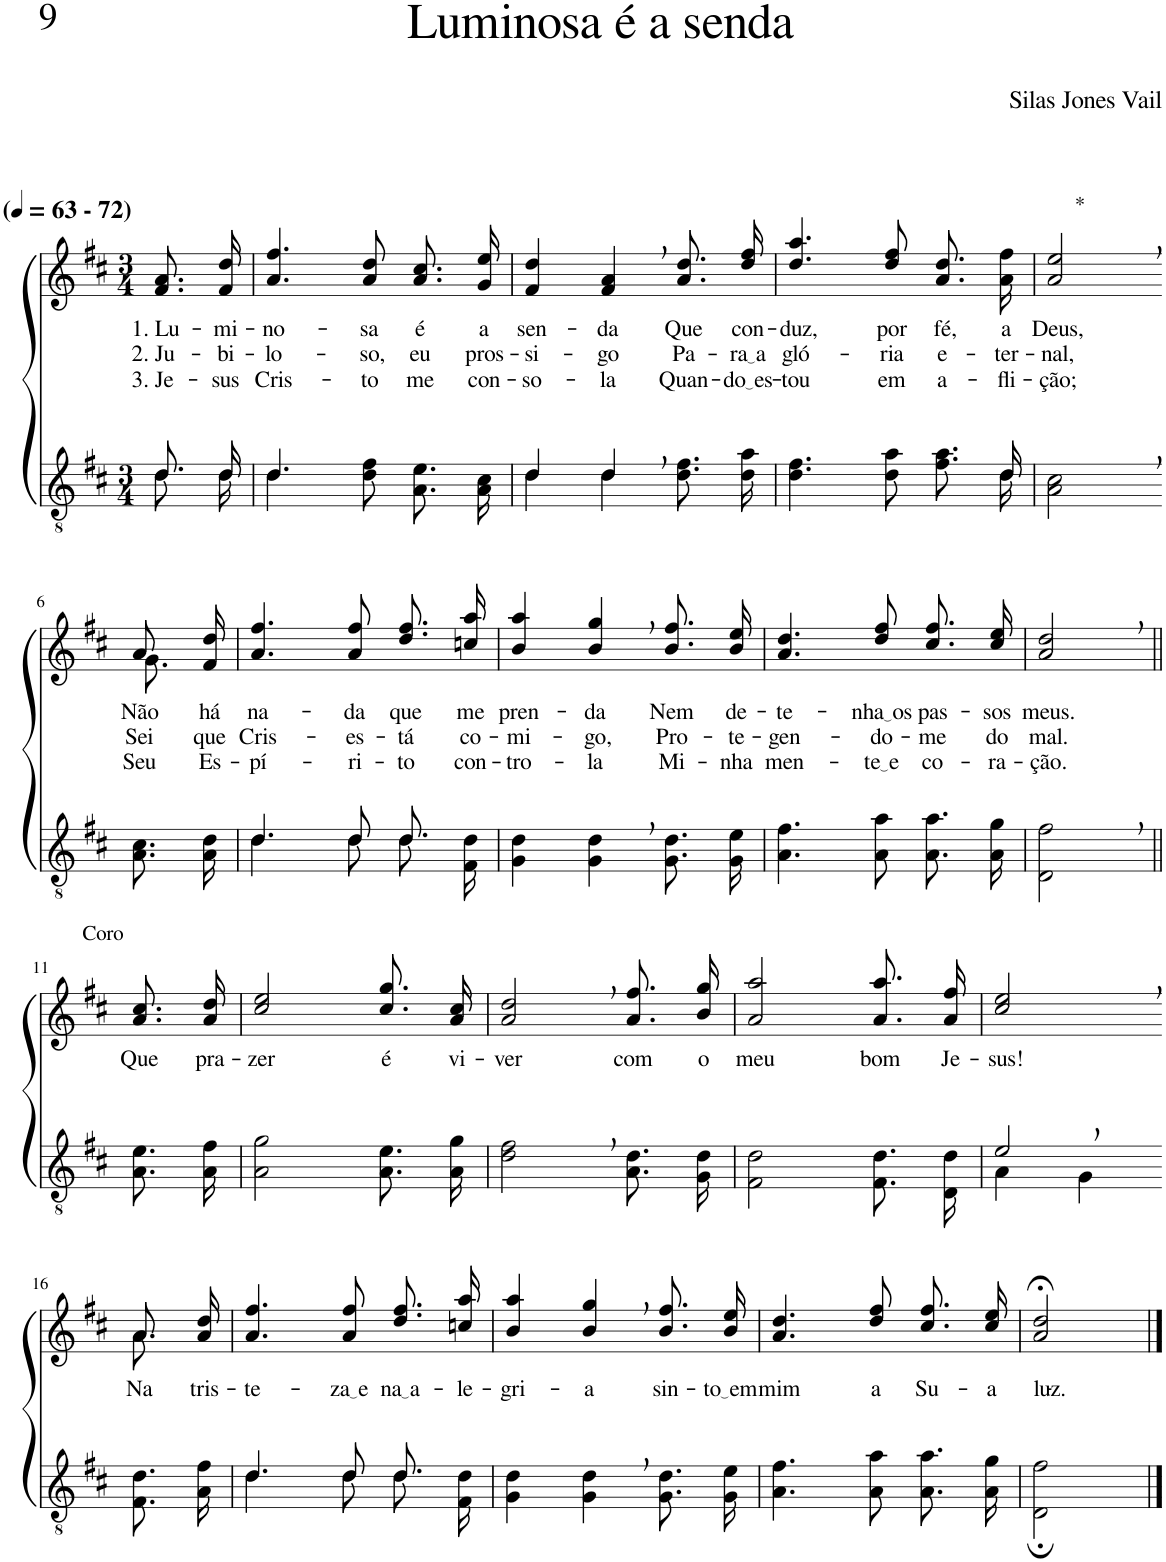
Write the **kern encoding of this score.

**kern	**kern	**text	**text	**text
*part2	*part1	*part1	*part1	*part1
*staff2	*staff1	*staff1	*staff1	*staff1
*I"Parte III e IV	*I"Parte I e II	*	*	*
*clefGv2	*clefG2	*	*	*
*Trd4c7	*Trd4c7	*	*	*
*k[f#c#]	*k[f#c#]	*	*	*
*M3/4	*M3/4	*	*	*
*MM63	*MM63	*	*	*
=1	=1	=1	=1	=1
*^	*	*	*	*
!	!	!LO:TX:a:B:t=(	!	!	!
!	!	!LO:TX:a:B:t=- 72)	!	!	!
!	!	!	!LO:LY:b	!LO:LY:b	!LO:LY:b
8.d/L	8.d\L	8.f#/ 8.a/L	1. Lu-	2. Ju-	3. Je-
!	!	!	!LO:LY:b	!LO:LY:b	!LO:LY:b
16d/Jk	16d\Jk	16f#/ 16dd/Jk	-mi-	-bi-	-sus
=2	=2	=2	=2	=2	=2
!	!	!	!LO:LY:b	!LO:LY:b	!LO:LY:b
4.d/	4.d\	4.a/ 4.ff#/	-no-	-lo-	Cris-
!	!	!	!LO:LY:b	!LO:LY:b	!LO:LY:b
4.ryy	8d\ 8f#\	8a/ 8dd/	-sa	-so,	-to
!	!	!	!LO:LY:b	!LO:LY:b	!LO:LY:b
.	8.A\ 8.e\L	8.a\ 8.cc#\L	é	eu	me
!	!	!	!LO:LY:b	!LO:LY:b	!LO:LY:b
.	16A\ 16c#\Jk	16g\ 16ee\Jk	a	pros-	con-
=3	=3	=3	=3	=3	=3
!	!	!	!LO:LY:b	!LO:LY:b	!LO:LY:b
4d\	4d/	4f#/ 4dd/	sen-	-si-	-so-
!	!	!	!LO:LY:b	!LO:LY:b	!LO:LY:b
4d,\	4d/	4f#/, 4a/,	-da	-go	-la
!	!	!	!LO:LY:b	!LO:LY:b	!LO:LY:b
8.d\ 8.f#\L	4ryy	8.a\ 8.dd\L	Que	Pa-	Quan-
!	!	!	!LO:LY:b	!LO:LY:b	!LO:LY:b
16d\ 16a\Jk	.	16dd\ 16ff#\Jk	con-	ra a	do es
=4	=4	=4	=4	=4	=4
!	!	!	!LO:LY:b	!LO:LY:b	!LO:LY:b
4.d\ 4.f#\	8.ryy	4.dd/ 4.aa/	-duz,	gló-	-tou
!	!	!	!LO:LY:b	!LO:LY:b	!LO:LY:b
*v	*v	*	*	*	*
8d\ 8a\	8dd/ 8ff#/	por	-ria	em
!	!	!LO:LY:b	!LO:LY:b	!LO:LY:b
8.f#\ 8.a\L	8.a\ 8.dd\L	fé,	e-	a-
*^	*	*	*	*
!	!	!	!LO:LY:b	!LO:LY:b	!LO:LY:b
16d\Jk	16d/	16a\ 16ff#\Jk	a	-ter-	-fli-
=5	=5	=5	=5	=5	=5
!	!	!LO:TX:a:t=*	!	!	!
!	!	!	!LO:LY:b	!LO:LY:b	!LO:LY:b
*v	*v	*	*	*	*
2A\, 2c#\,	2a/, 2ee/,	Deus,	-nal,	-ção;
!!LO:LB:g=z
=6-	=6-	=6-	=6-	=6-
!	!	!LO:LY:b	!LO:LY:b	!LO:LY:b
*	*^	*	*	*
8.A\ 8.c#\L	8.g\L	8a/	Não	Sei	Seu
.	.	8ryy	.	.	.
!	!	!	!LO:LY:b	!LO:LY:b	!LO:LY:b
16A\ 16d\Jk	16f#\ 16dd\Jk	.	há	que	Es-
*	*v	*v	*	*	*
=7	=7	=7	=7	=7
*^	*	*	*	*
!	!	!	!LO:LY:b	!LO:LY:b	!LO:LY:b
4.d/	4.d\	4.a/ 4.ff#/	na-	Cris-	-pí-
!	!	!	!LO:LY:b	!LO:LY:b	!LO:LY:b
8d/	8d\	8a/ 8ff#/	-da	-es-	-ri-
!	!	!	!LO:LY:b	!LO:LY:b	!LO:LY:b
8.d\L	8.d\J	8.dd\ 8.ff#\L	que	-tá	-to
!	!	!	!LO:LY:b	!LO:LY:b	!LO:LY:b
16F#\ 16d\Jk	16ryy	16ccn\ 16aa\Jk	me	co-	con-
=8	=8	=8	=8	=8	=8
!	!	!	!LO:LY:b	!LO:LY:b	!LO:LY:b
*v	*v	*	*	*	*
4G\ 4d\	4b/ 4aa/	pren-	-mi-	-tro-
!	!	!LO:LY:b	!LO:LY:b	!LO:LY:b
4G\, 4d\,	4b/, 4gg/,	-da	-go,	-la
!	!	!LO:LY:b	!LO:LY:b	!LO:LY:b
8.G\ 8.d\L	8.b\ 8.ff#\L	Nem	Pro-	Mi-
!	!	!LO:LY:b	!LO:LY:b	!LO:LY:b
16G\ 16e\Jk	16b\ 16ee\Jk	de-	-te-	-nha
=9	=9	=9	=9	=9
!	!	!LO:LY:b	!LO:LY:b	!LO:LY:b
4.A\ 4.f#\	4.a/ 4.dd/	-te-	-gen-	men-
!	!	!LO:LY:b	!LO:LY:b	!LO:LY:b
8A\ 8a\	8dd/ 8ff#/	nha os	-do-	te e
!	!	!LO:LY:b	!LO:LY:b	!LO:LY:b
8.A\ 8.a\L	8.cc#\ 8.ff#\L	pas-	-me	co-
!	!	!LO:LY:b	!LO:LY:b	!LO:LY:b
16A\ 16g\Jk	16cc#\ 16ee\Jk	-sos	do	-ra-
=10	=10	=10	=10	=10
!	!	!LO:LY:b	!LO:LY:b	!LO:LY:b
2D\, 2f#\,	2a/, 2dd/,	meus.	mal.	-ção.
!!LO:LB:g=z
=11||	=11||	=11||	=11||	=11||
!	!LO:TX:a:t=Coro	!	!	!
!	!	!LO:LY:b	!	!
8.A\ 8.e\L	8.a\ 8.cc#\L	Que	.	.
!	!	!LO:LY:b	!	!
16A\ 16f#\Jk	16a\ 16dd\Jk	pra-	.	.
=12	=12	=12	=12	=12
!	!	!LO:LY:b	!	!
2A\ 2g\	2cc#/ 2ee/	-zer	.	.
!	!	!LO:LY:b	!	!
8.A\ 8.e\L	8.cc#\ 8.gg\L	é	.	.
!	!	!LO:LY:b	!	!
16A\ 16g\Jk	16a\ 16cc#\Jk	vi-	.	.
=13	=13	=13	=13	=13
!	!	!LO:LY:b	!	!
2d\, 2f#\,	2a/, 2dd/,	-ver	.	.
!	!	!LO:LY:b	!	!
8.A\ 8.d\L	8.a\ 8.ff#\L	com	.	.
!	!	!LO:LY:b	!	!
16G\ 16d\Jk	16b\ 16gg\Jk	o	.	.
=14	=14	=14	=14	=14
!	!	!LO:LY:b	!	!
2F#\ 2d\	2a/ 2aa/	meu	.	.
!	!	!LO:LY:b	!	!
8.F#/ 8.d/L	8.a\ 8.aa\L	bom	.	.
!	!	!LO:LY:b	!	!
16D/ 16d/Jk	16a\ 16ff#\Jk	Je-	.	.
=15	=15	=15	=15	=15
*^	*	*	*	*
!	!	!	!LO:LY:b	!	!
2e,/	4A\	2cc#/, 2ee/,	-sus!	.	.
.	4G\	.	.	.	.
!!LO:LB:g=z
=16-	=16-	=16-	=16-	=16-	=16-
*	*	*^	*	*	*
!	!	!	!	!LO:LY:b	!	!
*v	*v	*	*	*	*	*
8.F#\ 8.d\L	8.a\L	8.a\	Na	.	.
!	!	!	!LO:LY:b	!	!
16A\ 16f#\Jk	16a\ 16dd\Jk	16ryy	tris-	.	.
=17	=17	=17	=17	=17	=17
*^	*	*	*	*	*
!	!	!	!	!LO:LY:b	!	!
*	*	*v	*v	*	*	*
4.d/	4.d\	4.a/ 4.ff#/	-te-	.	.
!	!	!	!LO:LY:b	!	!
8d/	8d\	8a/ 8ff#/	za e	.	.
!	!	!	!LO:LY:b	!	!
8.d/	8.d\L	8.dd\ 8.ff#\L	na a	.	.
!	!	!	!LO:LY:b	!	!
16ryy	16F#\ 16d\Jk	16ccn\ 16aa\Jk	-le-	.	.
=18	=18	=18	=18	=18	=18
!	!	!	!LO:LY:b	!	!
*v	*v	*	*	*	*
4G\ 4d\	4b/ 4aa/	-gri-	.	.
!	!	!LO:LY:b	!	!
4G\, 4d\,	4b/, 4gg/,	-a	.	.
!	!	!LO:LY:b	!	!
8.G\ 8.d\L	8.b\ 8.ff#\L	sin-	.	.
!	!	!LO:LY:b	!	!
16G\ 16e\Jk	16b\ 16ee\Jk	to em	.	.
=19	=19	=19	=19	=19
!	!	!LO:LY:b	!	!
4.A\ 4.f#\	4.a/ 4.dd/	mim	.	.
!	!	!LO:LY:b	!	!
8A\ 8a\	8dd/ 8ff#/	a	.	.
!	!	!LO:LY:b	!	!
8.A\ 8.a\L	8.cc#\ 8.ff#\L	Su-	.	.
!	!	!LO:LY:b	!	!
16A\ 16g\Jk	16cc#\ 16ee\Jk	-a	.	.
=20	=20	=20	=20	=20
!	!	!LO:LY:b	!	!
2D\; 2f#\;	2a/;< 2dd/;<	luz.-	.	.
==	==	==	==	==
*-	*-	*-	*-	*-
